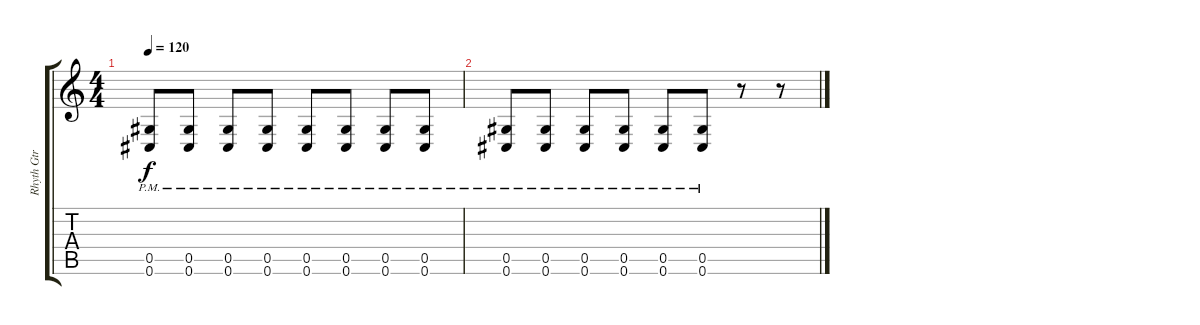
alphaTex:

\track ("Rhyth Gtr R" "Rhyth Gtr ") {instrument overdrivenguitar}
\staff {score tabs}
\tuning (Eb4 Ab3 Gb3 Db3 Ab2 Db2) {hide}
\ts (4 4)
\tempo 120
\clef g2
\ks c
(0.5{pm} 0.6).8{dy f} (0.5{pm} 0.6).8 (0.5{pm} 0.6).8 (0.5{pm} 0.6).8 (0.5{pm} 0.6).8 (0.5{pm} 0.6).8 (0.5{pm} 0.6).8 (0.5{pm} 0.6).8 |
(0.5{pm} 0.6).8 (0.5{pm} 0.6).8 (0.5{pm} 0.6).8 (0.5{pm} 0.6).8 (0.5{pm} 0.6).8 (0.5{pm} 0.6).8 r.8 r.8
